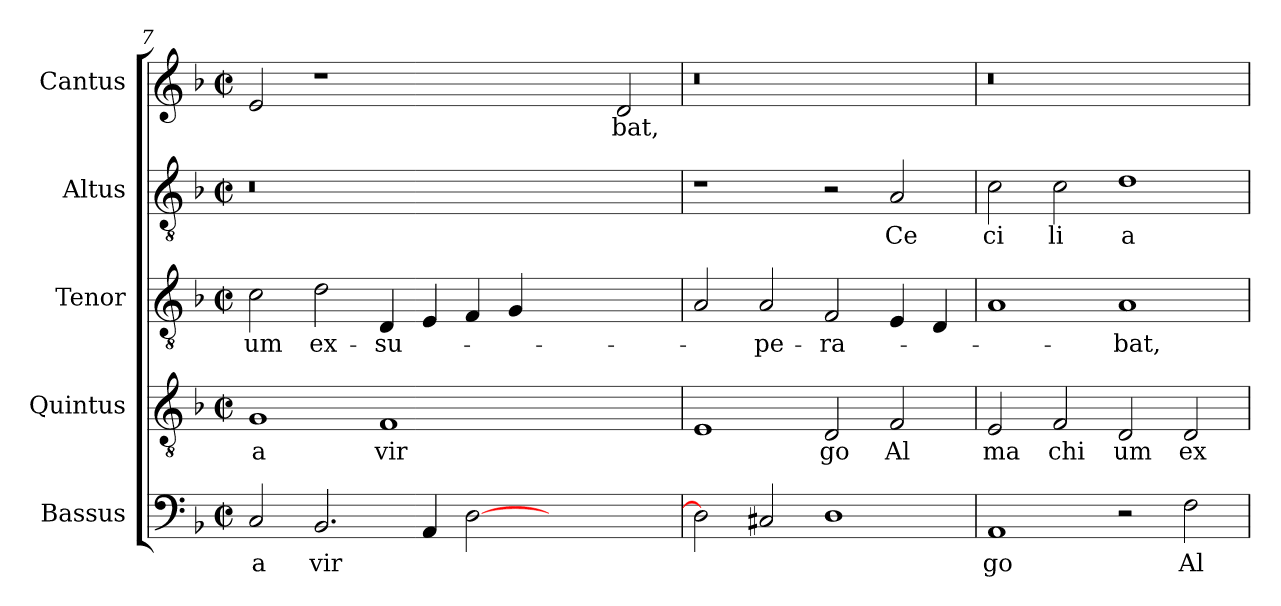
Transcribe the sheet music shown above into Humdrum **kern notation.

**kern	**text	**kern	**text	**kern	**text	**kern	**text	**kern	**text
*part5	*part5	*part4	*part4	*part3	*part3	*part2	*part2	*part1	*part1
*staff5	*staff5	*staff4	*staff4	*staff3	*staff3	*staff2	*staff2	*staff1	*staff1
*I"Bassus	*	*I"Quintus	*	*I"Tenor	*	*I"Altus	*	*I"Cantus	*
*clefF4	*	*clefGv2	*	*clefGv2	*	*clefGv2	*	*clefG2	*
*k[b-]	*	*k[b-]	*	*k[b-]	*	*k[b-]	*	*k[b-]	*
*F:	*	*F:	*	*F:	*	*F:	*	*F:	*
*M2/2	*	*M2/2	*	*M2/2	*	*M2/2	*	*M2/2	*
*met(c|)	*	*met(c|)	*	*met(c|)	*	*met(c|)	*	*met(c|)	*
=7	=7	=7	=7	=7	=7	=7	=7	=7	=7
!	!LO:LY:b:cj	!	!LO:LY:b:cj	!	!LO:LY:b:cj	!	!	!	!
2C/	a	1G	a	2c\	-um	0r	.	2e/	.
!	!LO:LY:b	!	!	!	!LO:LY:b:cj	!	!	!LO:N:vis=1	!
2.BB-/	vir	.	.	2d\	ex-	.	.	0r	.
!	!	!	!LO:LY:b:cj	!	!LO:LY:b:cj	!	!	!	!
.	.	1F	vir	4D/	-su-	.	.	.	.
4AA/	.	.	.	4E/	.	.	.	.	.
[>2D\	.	.	.	4F/	.	.	.	.	.
.	.	.	.	4G/	.	.	.	.	.
1ryy	.	1ryy	.	1ryy	.	1ryy	.	.	.
!	!	!	!	!	!	!	!	!	!LO:LY:b:cj
.	.	.	.	.	.	.	.	2d/	bat,
=8	=8	=8	=8	=8	=8	=8	=8	=8	=8
2D\]	.	1E	.	2A/	.	1r	.	0r	.
!	!	!	!	!	!LO:LY:b:cj	!	!	!	!
2C#X/	.	.	.	2A/	-pe-	.	.	.	.
!	!	!	!LO:LY:b:cj	!	!LO:LY:b:cj	!	!	!	!
1D	.	2D/	go	2F/	-ra-	2r	.	.	.
!	!	!	!LO:LY:b:cj	!	!	!	!LO:LY:b:cj	!	!
.	.	2F/	Al	4E/	.	2A/	Ce	.	.
.	.	.	.	4D/	.	.	.	.	.
=9	=9	=9	=9	=9	=9	=9	=9	=9	=9
!	!LO:LY:b:cj	!	!LO:LY:b:cj	!	!	!	!LO:LY:b:cj	!	!
1AA	go	2E/	ma	1A	.	2c\	ci	0r	.
!	!	!	!LO:LY:b:cj	!	!	!	!LO:LY:b:cj	!	!
.	.	2F/	chi	.	.	2c\	li	.	.
!	!	!	!LO:LY:b:cj	!	!LO:LY:b:cj	!	!LO:LY:b:cj	!	!
2r	.	2D/	um	1A	-bat,	1d	a	.	.
!	!LO:LY:b:cj	!	!LO:LY:b:cj	!	!	!	!	!	!
2F\	Al	2D/	ex	.	.	.	.	.	.
=	=	=	=	=	=	=	=	=	=
*-	*-	*-	*-	*-	*-	*-	*-	*-	*-
